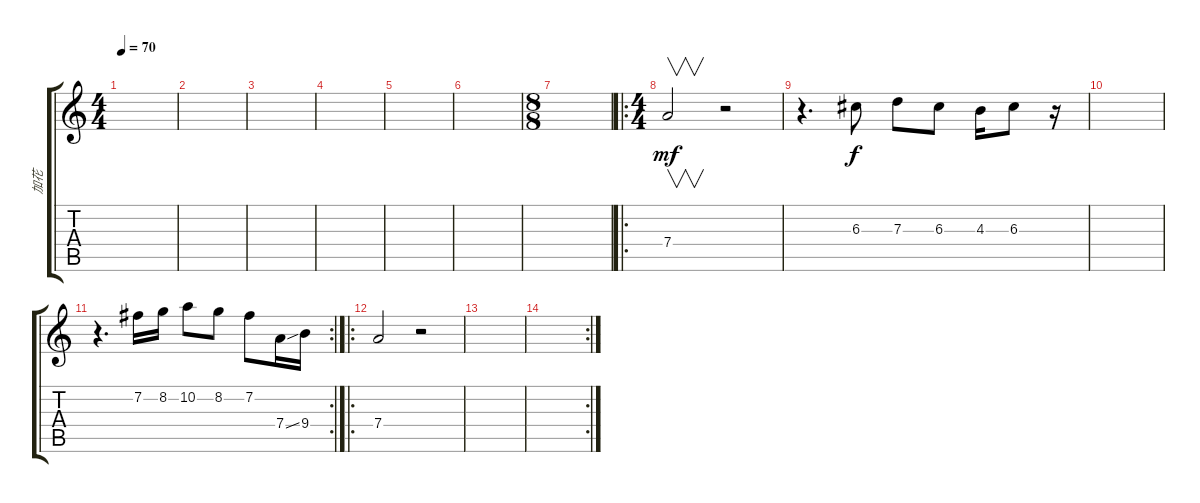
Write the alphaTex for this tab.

\track ("加花" "加花") {instrument distortionguitar}
\staff {score tabs}
\tuning (E4 B3 G3 D3 A2 E2) {hide}
\ts (4 4)
\tempo 70
\clef g2
\ks c
|
|
|
|
|
|
\ts (8 8)
|
\ro
\ts (4 4)
7.4.2{v dy mf} r.2 |
r.4{d} 6.3.8{dy f} 7.3.8 6.3.8 4.3.16 6.3.8 r.16 |
|
\rc 2
r.4{d} 7.2.16 8.2.16 10.2.8 8.2.8 7.2.8 7.4{ss}.16 9.4.16 |
\ro
7.4.2 r.2 |
|
\rc 2
